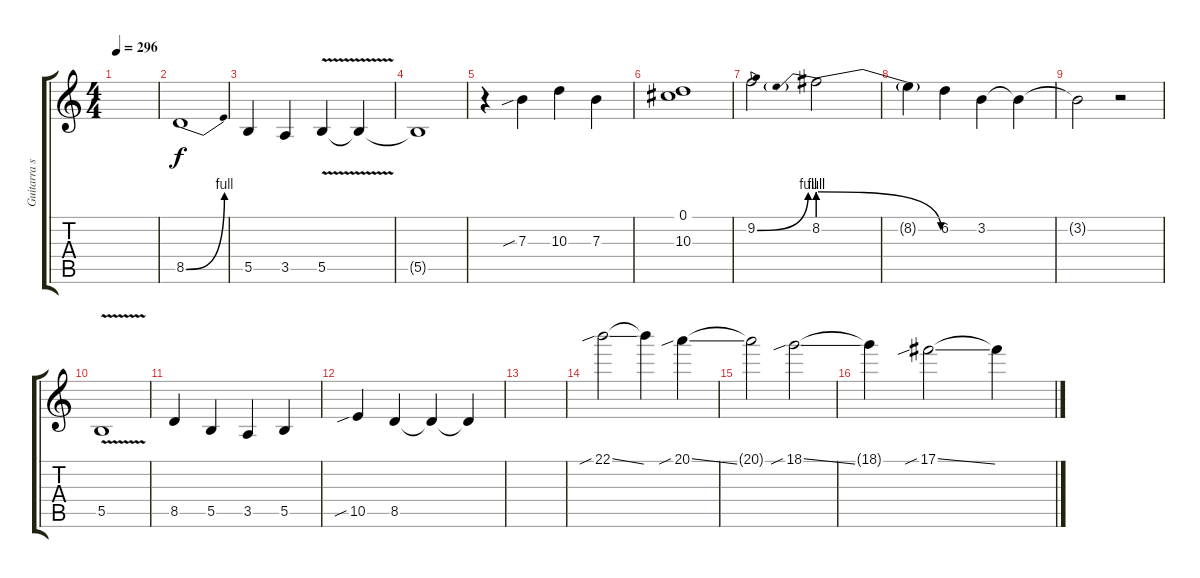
\track ("Guitarra solo" "Guitarra s") {instrument distortionguitar}
\staff {score tabs}
\tuning (Db4 Ab3 E3 B2 Gb2 B1) {hide}
\ts (4 4)
\tempo 296
\clef g2
\ks c
|
8.5{be (bend 0 0 60 4)}.1 |
5.5.4 3.5.4 5.5{v}.4 5.5{t}.4 |
5.5{t}.1 |
r.4 7.3{sib}.4 10.3.4 7.3.4 |
(0.1 10.3).1 |
9.2{be (bend 0 0 60 4)}.2 8.2{be (prebendrelease 0 4 60 0)}.2 |
8.2{t}.4 6.2.4 3.2.4 3.2{t}.4 |
3.2{t}.2 r.2 |
5.5{v}.1 |
8.5.4 5.5.4 3.5.4 5.5.4 |
10.5{sib}.4 8.5.4 8.5{t}.4 8.5{t}.4 |
|
22.1{sib ss}.2 22.1{t}.4 20.1{sib ss}.4 |
20.1{t}.2 18.1{sib ss}.2 |
18.1{t}.4 17.1{sib ss}.2 17.1{t}.4
